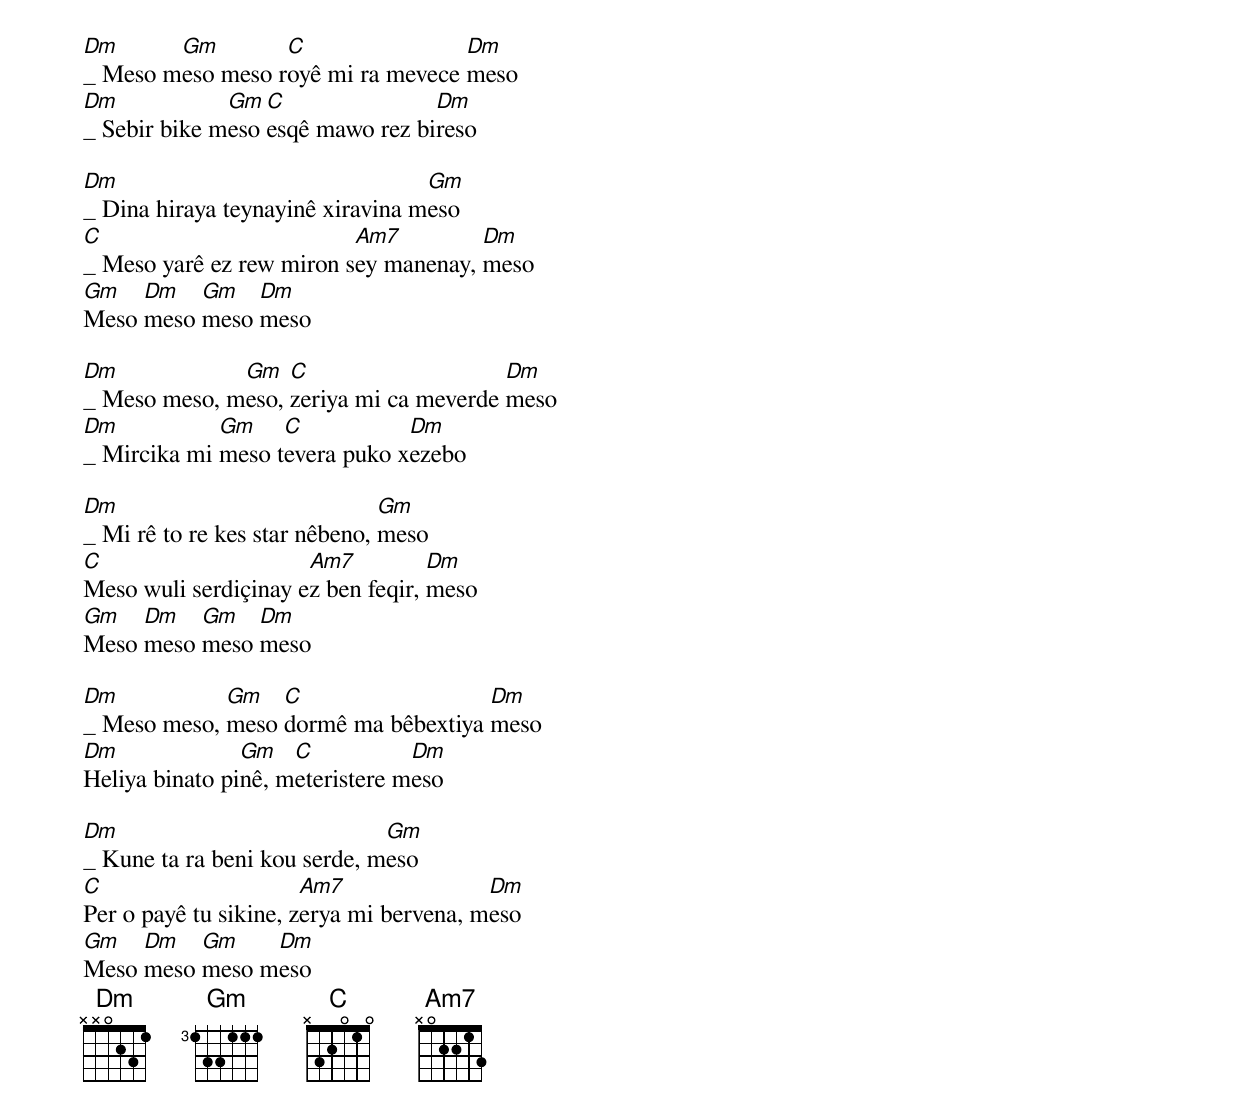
Dm      Gm        C                Dm
_ Meso meso meso royê mi ra mevece meso
Dm            Gm  C               Dm
_ Sebir bike meso esqê mawo rez bireso

Dm                                Gm
_ Dina hiraya teynayinê xiravina meso
C                         Am7         Dm
_ Meso yarê ez rew miron sey manenay, meso
Gm   Dm   Gm   Dm
Meso meso meso meso

Dm            Gm   C                    Dm
_ Meso meso, meso, zeriya mi ca meverde meso
Dm           Gm    C           Dm
_ Mircika mi meso tevera puko xezebo

Dm                             Gm
_ Mi rê to re kes star nêbeno, meso
C                     Am7          Dm
Meso wuli serdiçinay ez ben feqir, meso
Gm   Dm   Gm   Dm
Meso meso meso meso

Dm           Gm   C                  Dm
_ Meso meso, meso dormê ma bêbextiya meso
Dm              Gm   C           Dm
Heliya binato pinê, meteristere meso

Dm                            Gm
_ Kune ta ra beni kou serde, meso
C                      Am7               Dm
Per o payê tu sikine, zerya mi bervena, meso
Gm   Dm   Gm    Dm
Meso meso meso meso
